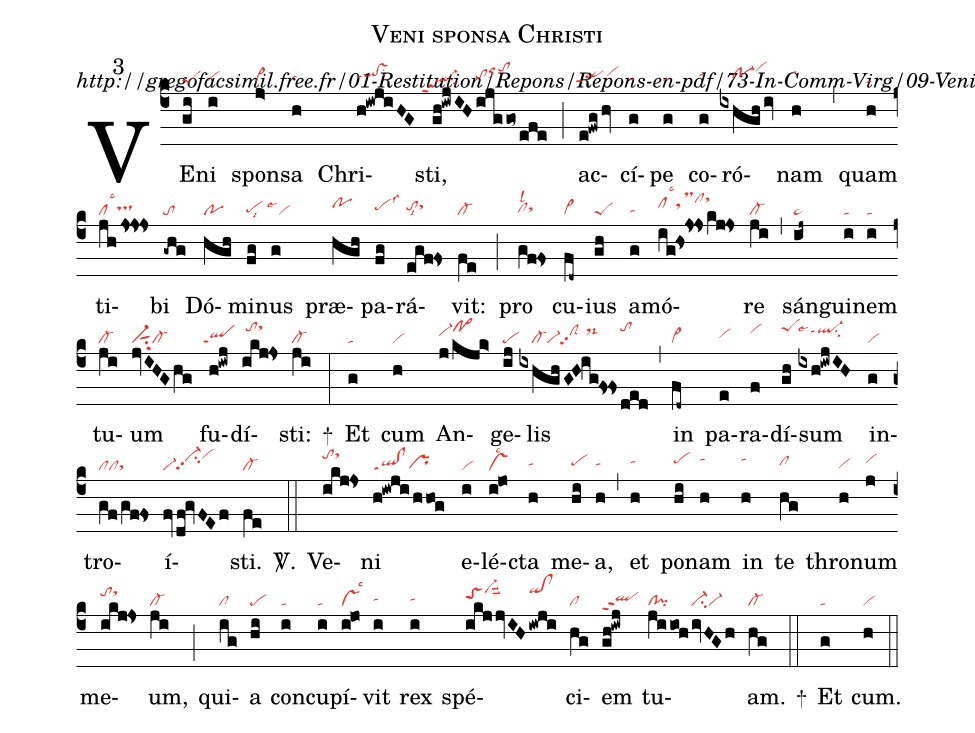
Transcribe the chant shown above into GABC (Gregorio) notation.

name: Veni sponsa Christi;
commentary: http://gregofacsimil.free.fr/01-Restitution/Repons/Repons-en-pdf/73-In-Comm-Virg/09-Veni-sponsa-Christi.pdf;
mode: 3;
nabc-lines: 1;
%%
(c4)
VE(gi|peS)ni(i|vihg) spon(j>|vi>)sa(h|tahh) Chri(h!iwjiHG|qlhh!vshhppt1su2)sti,(gh!iwjIH/|```ql-ppt2su1sux1|ijggo~/efe|tohhorhjtohk) (;)
ac(e!fwg/hv|`qippt1vihi)cí(g|tahg)pe(g|tahg) co(g|tahi)ró(ixhgh/iv|////po-1hhvihk)nam(h|tahj) (,)
quam(h|ta) ti(jhjs!js!js|cllsc3tshh)bi(-ghg|to) Dó(hgh|po)mi(fg|pehglsi8)nus(g|`vilse1) præ(hgh|pohi)pa(fg|pehhlss3)rá(egf!fs|tohhlsi8sthi)vit:(fe|cl-) (;)
pro(gf!fs|clhglsl2sthh) cu(fd~|vi>)ius(gh|peS) a(g|tahg)mó(ig!hs!js!jskj!js|clhilsc3tsMhiclhksthl)re(ji|cl-) (,)
sán(ij~|ta>)gui(i|ta)nem(i|ta) tu(ji|cl-)um(jvIHGhg|vi-sut1su2cl-) fu(h!iwj|``qlppt1)dí(ikj!js|/tohksthl)sti:(ji|cl-) +(:)
Et(g|ta) cum(h|vi) An(j/kjk>|vi-hipo>hk)ge(ij|pe)lis(ixhgh/GH!ig!fs!fs|////cl-vi-clShipp2//ds-hj|ded|tohk) (,)
in(fd~|vi>) pa(e|vihh)ra(f|vihj)dí(gh|peShk)sum(ixh!iwjIH|ql-hjppt1su2lse4) in(g|vi)tro(gf/gf!fs|clclsthg)í(fvdf!gvFEf|vi-vi-hjpp2su2vihk)sti.(fe|cl-) <sp>V/</sp>.(::)
Ve(ikj!js|tohksthl)ni(h!iwji/hhog|ql!clppt1prhg) e(i|vi)lé(i!jo|vslsc2)cta(h|tahh) me(hi|pehh)a,(h|tahh) (,)
et(h|tahi) po(hi|pehi)nam(h|tahj) in(h|tahj) te(hg|clhh) thro(h|vihg)num(j|vihi) me(ikj!js|tohjsthk)um,(ji|cl-) (;)
qui(ig|cl)a(hi|pe) con(i|ta)cu(i|ta)pí(i!jo|vslsc3)vit(i|tahh) rex(i|tahh) spé(ikjjvIH|toShivi-hksuu2|iwji|qihk!clhk)ci(hg|cl)em(gh!iwj|qlhhppt2) tu(jiioh|cl!pi|ivHGh|ci-vi-)am.(hg|cl-) +(::)
Et(g|ta) cum.(h|vi) (::)
